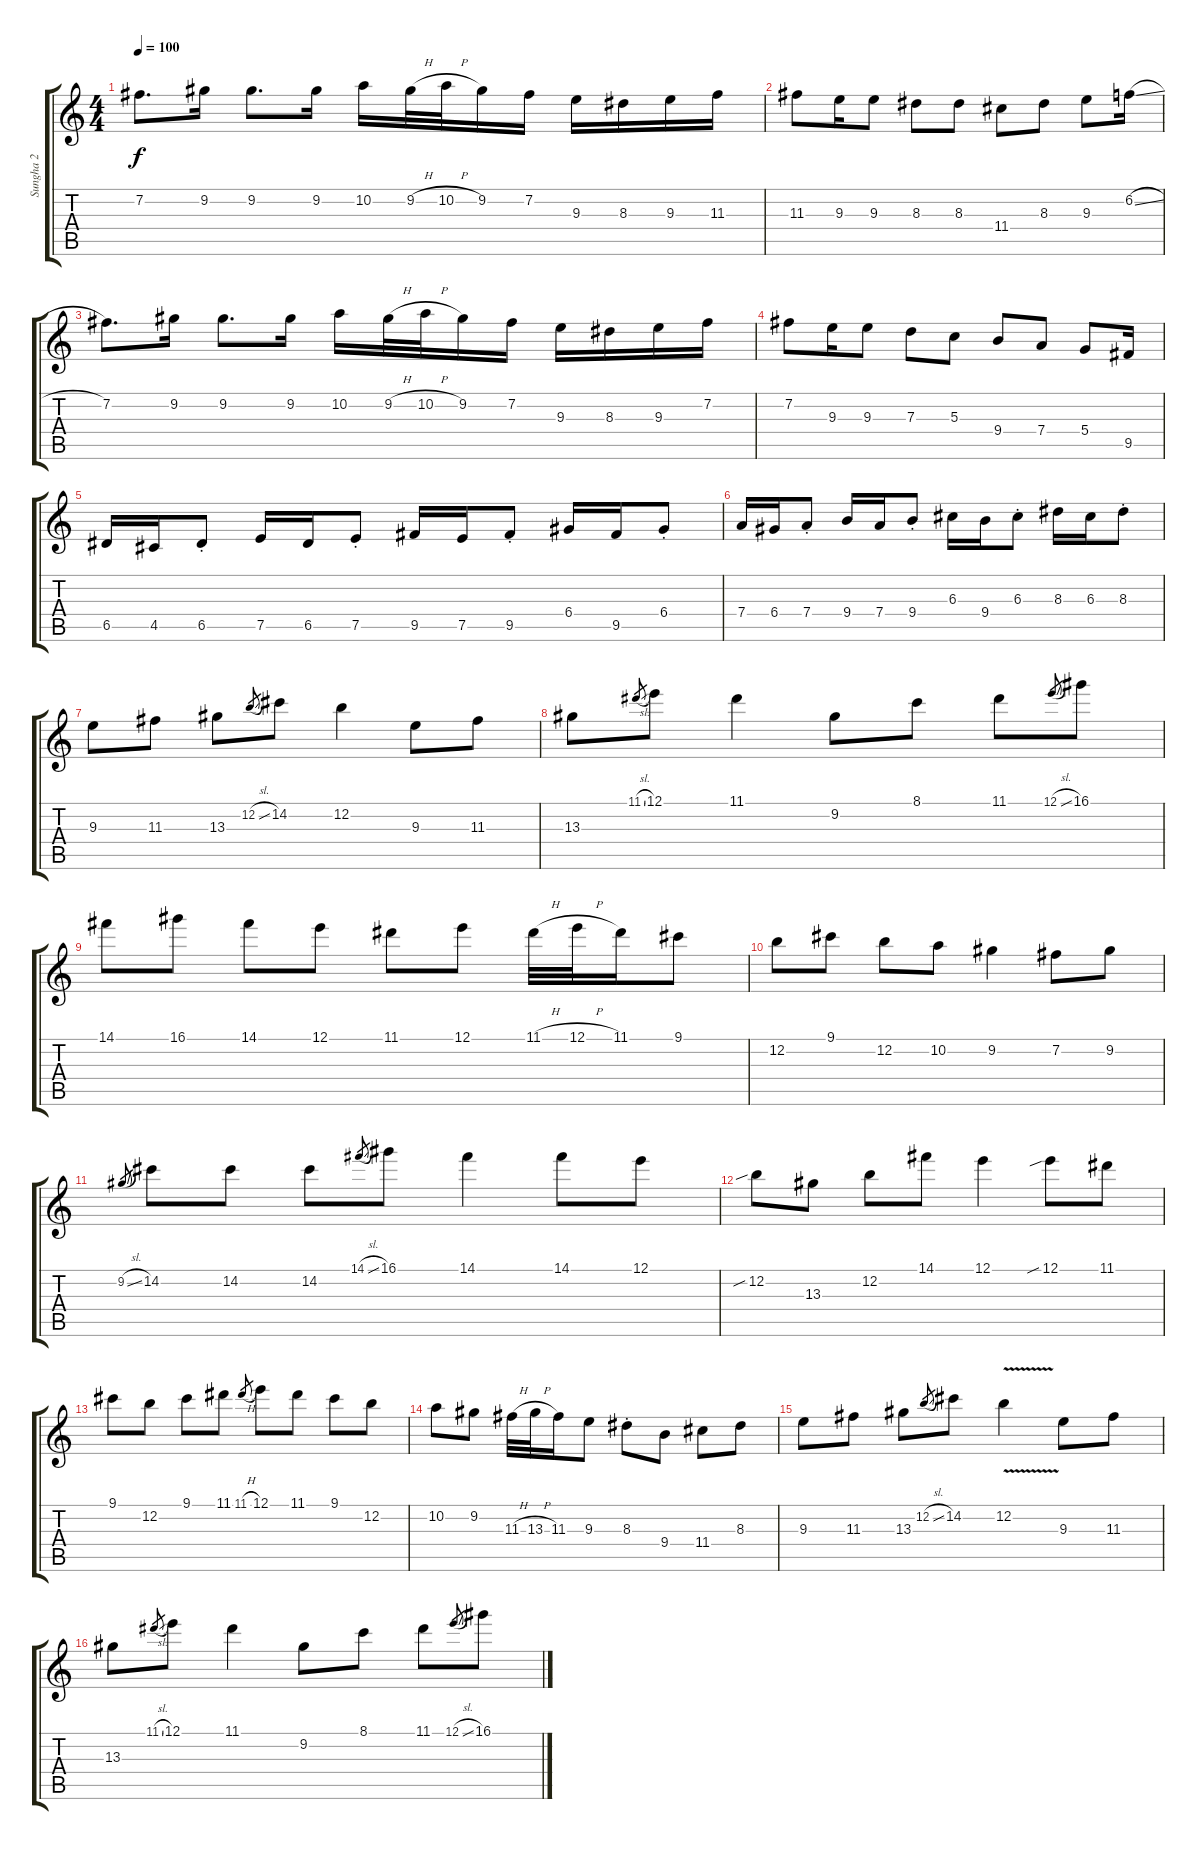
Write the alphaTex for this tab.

\track ("Sungha 2" "Sungha 2") {instrument acousticguitarsteel}
\staff {score tabs}
\tuning (E4 B3 G3 D3 A2 E2) {hide}
\ts (4 4)
\tempo 100
\clef g2
\ks c
7.2.8{d dy f} 9.2.16 9.2.8{d} 9.2.16 10.2.16 9.2{h}.32 10.2{h}.32 9.2.16 7.2.16 9.3.16 8.3.16 9.3.16 11.3.16 |
11.3.8 9.3.16 9.3.8 8.3.8 8.3.8 11.4.8 8.3.8 9.3.8 6.2{sl}.16 |
7.2.8{d} 9.2.16 9.2.8{d} 9.2.16 10.2.16 9.2{h}.32 10.2{h}.32 9.2.16 7.2.16 9.3.16 8.3.16 9.3.16 7.2.16 |
7.2.8 9.3.16 9.3.8 7.3.8 5.3.8 9.4.8 7.4.8 5.4.8 9.5.16 |
6.5.16 4.5.16 6.5{st}.8 7.5.16 6.5.16 7.5{st}.8 9.5.16 7.5.16 9.5{st}.8 6.4.16 9.5.16 6.4{st}.8 |
7.4.16 6.4.16 7.4{st}.8 9.4.16 7.4.16 9.4{st}.8 6.3.16 9.4.16 6.3{st}.8 8.3.16 6.3.16 8.3{st}.8 |
9.3.8 11.3.8 13.3.8 12.2{sl}.8{gr} 14.2.8 12.2.4 9.3.8 11.3.8 |
13.3.8 11.1{sl}.8{gr} 12.1.8 11.1.4 9.2.8 8.1.8 11.1.8 12.1{sl}.8{gr} 16.1.8 |
14.1.8 16.1.8 14.1.8 12.1.8 11.1.8 12.1.8 11.1{h}.32 12.1{h}.32 11.1.16 9.1.8 |
12.2.8 9.1.8 12.2.8 10.2.8 9.2.4 7.2.8 9.2.8 |
9.2{sl}.8{gr} 14.2.8 14.2.8 14.2.8 14.1{sl}.8{gr} 16.1.8 14.1.4 14.1.8 12.1.8 |
12.2{sib}.8 13.3.8 12.2.8 14.1.8 12.1.4 12.1{sib}.8 11.1.8 |
9.1.8 12.2.8 9.1.8 11.1.8 11.1{h}.8{gr} 12.1.8 11.1.8 9.1.8 12.2.8 |
10.2.8 9.2.8 11.3{h}.32 13.3{h}.32 11.3.16 9.3.8 8.3{st}.8 9.4.8 11.4.8 8.3.8 |
9.3.8 11.3.8 13.3.8 12.2{sl}.8{gr} 14.2.8 12.2{v}.4 9.3.8 11.3.8 |
13.3.8 11.1{sl}.8{gr} 12.1.8 11.1.4 9.2.8 8.1.8 11.1.8 12.1{sl}.8{gr} 16.1.8
